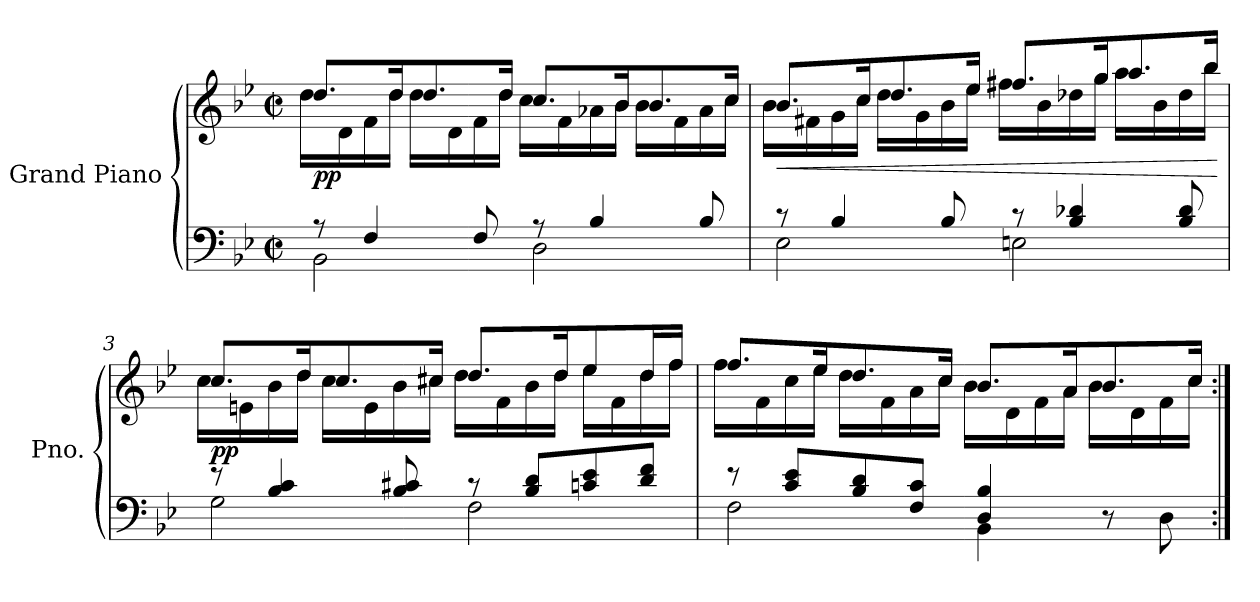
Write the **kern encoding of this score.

**kern	**kern	**dynam
*part1	*part1	*part1
*staff2	*staff1	*staff1/2
*I"Grand Piano	*	*
*I'Pno.	*	*
*clefF4	*clefG2	*
*k[b-e-]	*k[b-e-]	*
*M2/2	*M2/2	*
*met(c|)	*met(c|)	*
*MM91	*MM91	*
=1	=1	=1
*^	*^	*
!	!	!	!	!LO:DY:b
8r	2BB-\	8.dd/L	16dd\LL	pp
.	.	.	16d\	.
4F/	.	.	16f\	.
.	.	16dd/K	16dd\JJ	.
.	.	8.dd/	16dd\LL	.
.	.	.	16d\	.
8F/	.	.	16f\	.
.	.	16dd/Jk	16dd\JJ	.
8r	2D\	8.cc/L	16cc\LL	.
.	.	.	16f\	.
4B-/	.	.	16a-X\	.
.	.	16b-/K	16b-\JJ	.
.	.	8.b-/	16b-\LL	.
.	.	.	16f\	.
8B-/	.	.	16a-\	.
.	.	16cc/Jk	16cc\JJ	.
!!LO:LB:g=z	!!
=2	=2	=2	=2	=2
!	!	!	!	!LO:HP:b
8r	2E-\	8.b-/L	16b-\LL	<
.	.	.	16f#X\	.
4B-/	.	.	16g\	.
.	.	16cc/K	16cc\JJ	.
.	.	8.dd/	16dd\LL	.
.	.	.	16g\	.
8B-/	.	.	16b-\	.
.	.	16ee-/Jk	16ee-\JJ	.
8r	2En\	8.ff#X/L	16ff#\LL	.
.	.	.	16b-\	.
4B-/ 4d-X/	.	.	16dd-X\	.
.	.	16gg/K	16gg\JJ	.
.	.	8.aa/	16aa\LL	.
.	.	.	16b-\	.
8B-/ 8d-/	.	.	16dd-\	.
.	.	16bb-/Jk	16bb-\JJ	.
*v	*v	*	*	*
*	*v	*v	*
.	.	[
!!LO:LB:g=z
=3	=3	=3
*^	*^	*
!	!	!	!	!LO:DY:b
8r	2G\	8.cc/L	16cc\LL	pp
.	.	.	16en\	.
4B-/ 4c/	.	.	16b-\	.
.	.	16dd/K	16dd\JJ	.
.	.	8.cc/	16cc\LL	.
.	.	.	16e\	.
8B-/ 8c#X/	.	.	16b-\	.
.	.	16cc#X/Jk	16cc#\JJ	.
8r	2F\	8.dd/L	16dd\LL	.
.	.	.	16f\	.
8B-/ 8d/L	.	.	16b-\	.
.	.	16dd/K	16dd\JJ	.
8cn/ 8e-/	.	8ee-/	16ee-\LL	.
.	.	.	16f\	.
8d/ 8f/J	.	16dd/L	16dd\	.
.	.	16ff/JJ	16ff\JJ	.
!!LO:LB:g=z	!!
=4	=4	=4	=4	=4
8r	2F\	8.ff/L	16ff\LL	.
.	.	.	16f\	.
8c/ 8e-/L	.	.	16cc\	.
.	.	16ee-/K	16ee-\JJ	.
8B-/ 8d/	.	8.dd/	16dd\LL	.
.	.	.	16f\	.
8F/ 8c/J	.	.	16a\	.
.	.	16cc/Jk	16cc\JJ	.
4D/ 4B-/	4BB-\	8.b-/L	16b-\LL	.
.	.	.	16d\	.
.	.	.	16f\	.
.	.	16a/K	16a\JJ	.
8r	4ryy	8.b-/	16b-\LL	.
.	.	.	16d\	.
8D\	.	.	16f\	.
.	.	16cc/Jk	16cc\JJ	.
*v	*v	*	*	*
*	*v	*v	*
=:|!	=:|!	=:|!
*-	*-	*-
